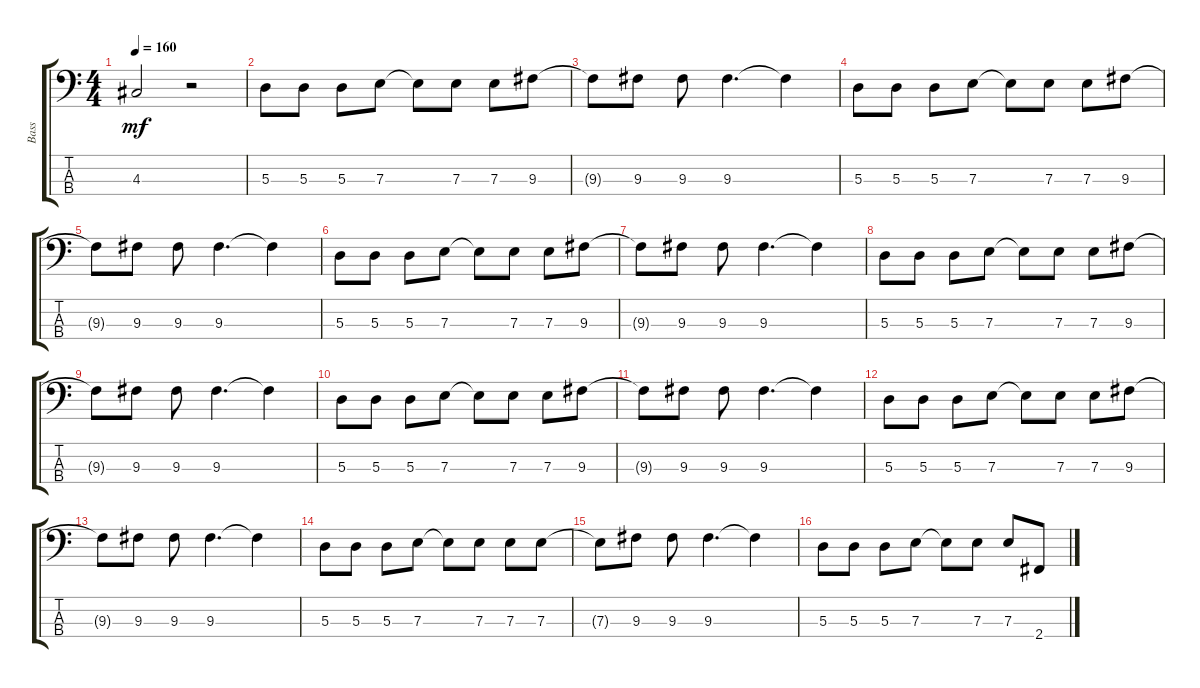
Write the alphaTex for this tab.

\track ("Bass" "Bass") {instrument electricbassfinger}
\staff {score tabs}
\tuning (G2 D2 A1 E1) {hide}
\ts (4 4)
\tempo 160
\clef f4
\ks c
4.3{t}.2{dy mf} r.2 |
5.3.8 5.3.8 5.3.8 7.3.8 7.3{t}.8 7.3.8 7.3.8 9.3.8 |
9.3{t}.8 9.3.8 9.3.8 9.3.4{d} 9.3{t}.4 |
5.3.8 5.3.8 5.3.8 7.3.8 7.3{t}.8 7.3.8 7.3.8 9.3.8 |
9.3{t}.8 9.3.8 9.3.8 9.3.4{d} 9.3{t}.4 |
5.3.8 5.3.8 5.3.8 7.3.8 7.3{t}.8 7.3.8 7.3.8 9.3.8 |
9.3{t}.8 9.3.8 9.3.8 9.3.4{d} 9.3{t}.4 |
5.3.8 5.3.8 5.3.8 7.3.8 7.3{t}.8 7.3.8 7.3.8 9.3.8 |
9.3{t}.8 9.3.8 9.3.8 9.3.4{d} 9.3{t}.4 |
5.3.8 5.3.8 5.3.8 7.3.8 7.3{t}.8 7.3.8 7.3.8 9.3.8 |
9.3{t}.8 9.3.8 9.3.8 9.3.4{d} 9.3{t}.4 |
5.3.8 5.3.8 5.3.8 7.3.8 7.3{t}.8 7.3.8 7.3.8 9.3.8 |
9.3{t}.8 9.3.8 9.3.8 9.3.4{d} 9.3{t}.4 |
5.3.8 5.3.8 5.3.8 7.3.8 7.3{t}.8 7.3.8 7.3.8 7.3.8 |
7.3{t}.8 9.3.8 9.3.8 9.3.4{d} 9.3{t}.4 |
5.3.8 5.3.8 5.3.8 7.3.8 7.3{t}.8 7.3.8 7.3.8 2.4.8
